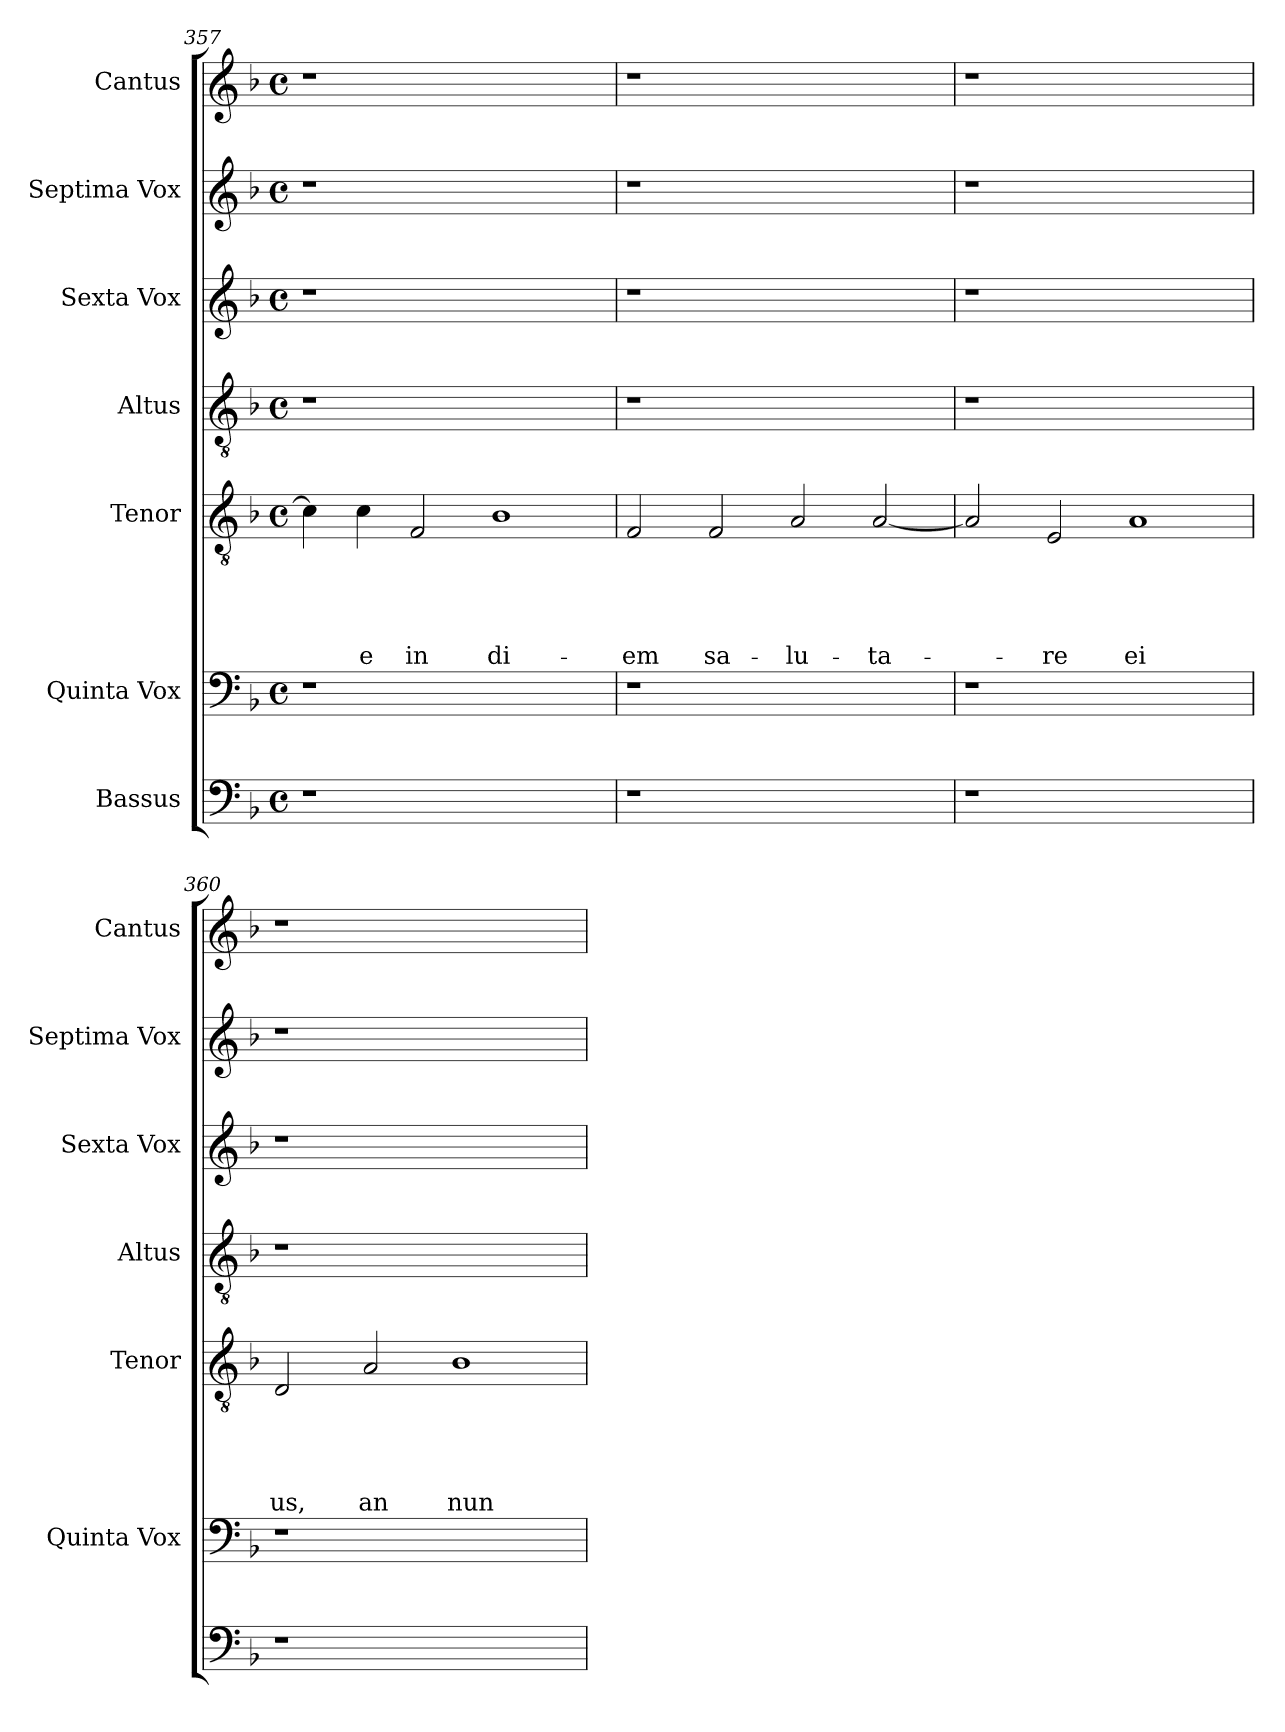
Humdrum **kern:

**kern	**kern	**kern	**text	**text	**text	**text	**text	**kern	**kern	**kern	**kern
*part7	*part6	*part5	*part5	*part5	*part5	*part5	*part5	*part4	*part3	*part2	*part1
*staff7	*staff6	*staff5	*staff5	*staff5	*staff5	*staff5	*staff5	*staff4	*staff3	*staff2	*staff1
*I"Bassus	*I"Quinta Vox	*I"Tenor	*	*	*	*	*	*I"Altus	*I"Sexta Vox	*I"Septima Vox	*I"Cantus
*	*I'Quinta Vox	*I'Tenor	*	*	*	*	*	*I'Altus	*I'Sexta Vox	*I'Septima Vox	*I'Cantus
*clefF4	*clefF4	*clefGv2	*	*	*	*	*	*clefGv2	*clefG2	*clefG2	*clefG2
*k[b-]	*k[b-]	*k[b-]	*	*	*	*	*	*k[b-]	*k[b-]	*k[b-]	*k[b-]
*F:	*F:	*F:	*	*	*	*	*	*F:	*F:	*F:	*F:
*M4/4	*M4/4	*M4/4	*	*	*	*	*	*M4/4	*M4/4	*M4/4	*M4/4
*met(c)	*met(c)	*met(c)	*	*	*	*	*	*met(c)	*met(c)	*met(c)	*met(c)
=357	=357	=357	=357	=357	=357	=357	=357	=357	=357	=357	=357
1r	1r	4c\]	.	.	.	.	.	1r	1r	1r	1r
!	!	!	!	!	!	!	!LO:LY:b	!	!	!	!
.	.	4c\	.	.	.	.	-e	.	.	.	.
!	!	!	!	!	!	!	!LO:LY:b	!	!	!	!
.	.	2F/	.	.	.	.	in	.	.	.	.
!	!	!	!	!	!	!	!LO:LY:b	!	!	!	!
1ryy	1ryy	1B-	.	.	.	.	di-	1ryy	1ryy	1ryy	1ryy
=358	=358	=358	=358	=358	=358	=358	=358	=358	=358	=358	=358
!	!	!	!	!	!	!	!LO:LY:b	!	!	!	!
1r	1r	2F/	.	.	.	.	-em	1r	1r	1r	1r
!	!	!	!	!	!	!	!LO:LY:b	!	!	!	!
.	.	2F/	.	.	.	.	sa-	.	.	.	.
!	!	!	!	!	!	!	!LO:LY:b	!	!	!	!
1ryy	1ryy	2A/	.	.	.	.	-lu-	1ryy	1ryy	1ryy	1ryy
!	!	!	!	!	!	!	!LO:LY:b	!	!	!	!
.	.	[<2A/	.	.	.	.	-ta-	.	.	.	.
!!LO:LB:g=z
=359	=359	=359	=359	=359	=359	=359	=359	=359	=359	=359	=359
1r	1r	2A/]	.	.	.	.	.	1r	1r	1r	1r
!	!	!	!	!	!	!	!LO:LY:b	!	!	!	!
.	.	2E/	.	.	.	.	-re	.	.	.	.
!	!	!	!	!	!	!	!LO:LY:b	!	!	!	!
1ryy	1ryy	1A	.	.	.	.	ei	1ryy	1ryy	1ryy	1ryy
=360	=360	=360	=360	=360	=360	=360	=360	=360	=360	=360	=360
!	!	!	!	!	!	!	!LO:LY:b	!	!	!	!
1r	1r	2D/	.	.	.	.	us,	1r	1r	1r	1r
!	!	!	!	!	!	!	!LO:LY:b	!	!	!	!
.	.	2A/	.	.	.	.	an	.	.	.	.
!	!	!	!	!	!	!	!LO:LY:b	!	!	!	!
1ryy	1ryy	1B-	.	.	.	.	nun	1ryy	1ryy	1ryy	1ryy
=	=	=	=	=	=	=	=	=	=	=	=
*-	*-	*-	*-	*-	*-	*-	*-	*-	*-	*-	*-
